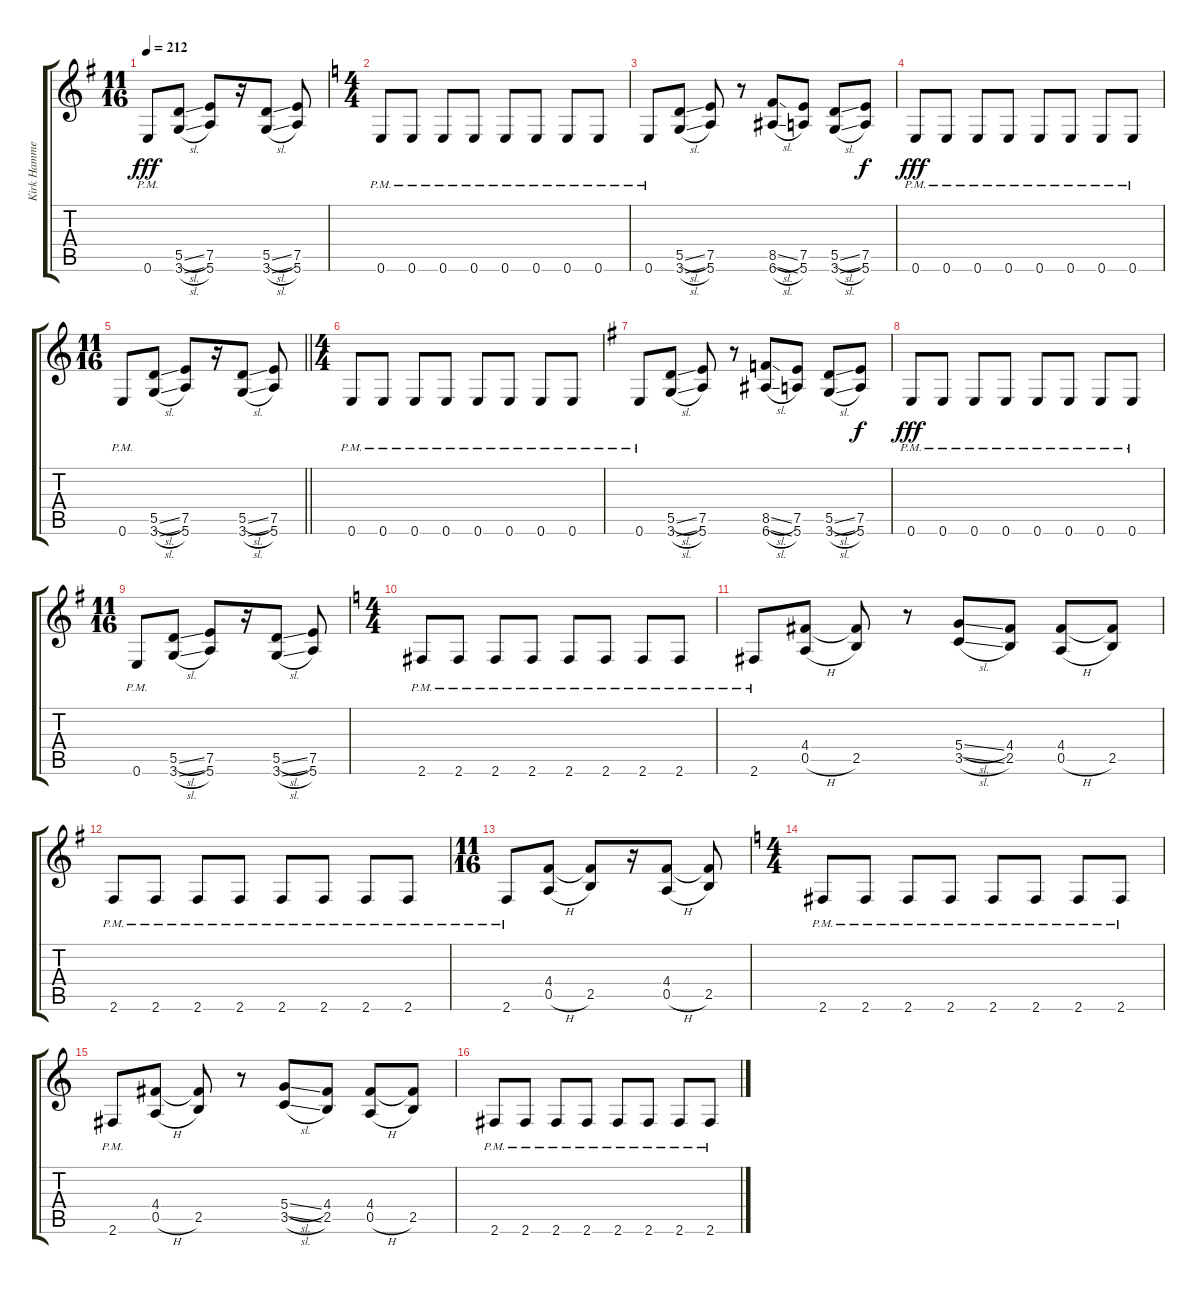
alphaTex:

\track ("Kirk Hammett" "Kirk Hamme") {instrument distortionguitar}
\staff {score tabs}
\tuning (E4 B3 G3 D3 A2 E2) {hide}
\ts (11 16)
\tempo 212
\clef g2
\ks g
0.6{pm}.8{dy fff} (5.5{sl} 3.6{sl}).8 (7.5 5.6).8 r.16 (5.5{sl} 3.6{sl}).8 (7.5 5.6).8 |
\ts (4 4)
\ks c
0.6{pm}.8 0.6{pm}.8 0.6{pm}.8 0.6{pm}.8 0.6{pm}.8 0.6{pm}.8 0.6{pm}.8 0.6{pm}.8 |
0.6{pm}.8 (5.5{sl} 3.6{sl}).8 (7.5 5.6).8 r.8 (8.5{sl} 6.6{sl}).8 (7.5 5.6).8 (5.5{sl} 3.6{sl}).8 (7.5 5.6).8{dy f} |
0.6{pm}.8{dy fff} 0.6{pm}.8 0.6{pm}.8 0.6{pm}.8 0.6{pm}.8 0.6{pm}.8 0.6{pm}.8 0.6{pm}.8 |
\ts (11 16)
\barLineRight lightlight
0.6{pm}.8 (5.5{sl} 3.6{sl}).8 (7.5 5.6).8 r.16 (5.5{sl} 3.6{sl}).8 (7.5 5.6).8 |
\ts (4 4)
0.6{pm}.8 0.6{pm}.8 0.6{pm}.8 0.6{pm}.8 0.6{pm}.8 0.6{pm}.8 0.6{pm}.8 0.6{pm}.8 |
\ks g
0.6{pm}.8 (5.5{sl} 3.6{sl}).8 (7.5 5.6).8 r.8 (8.5{sl} 6.6{sl}).8 (7.5 5.6).8 (5.5{sl} 3.6{sl}).8 (7.5 5.6).8{dy f} |
0.6{pm}.8{dy fff} 0.6{pm}.8 0.6{pm}.8 0.6{pm}.8 0.6{pm}.8 0.6{pm}.8 0.6{pm}.8 0.6{pm}.8 |
\ts (11 16)
0.6{pm}.8 (5.5{sl} 3.6{sl}).8 (7.5 5.6).8 r.16 (5.5{sl} 3.6{sl}).8 (7.5 5.6).8 |
\ts (4 4)
\ks c
2.6{pm}.8 2.6{pm}.8 2.6{pm}.8 2.6{pm}.8 2.6{pm}.8 2.6{pm}.8 2.6{pm}.8 2.6{pm}.8 |
2.6{pm}.8 (4.4 0.5{h}).8 (4.4{t} 2.5).8 r.8 (5.4{sl} 3.5{sl}).8 (4.4 2.5).8 (4.4 0.5{h}).8 (4.4{t} 2.5).8 |
\ks g
2.6{pm}.8 2.6{pm}.8 2.6{pm}.8 2.6{pm}.8 2.6{pm}.8 2.6{pm}.8 2.6{pm}.8 2.6{pm}.8 |
\ts (11 16)
2.6{pm}.8 (4.4 0.5{h}).8 (4.4{t} 2.5).8 r.16 (4.4 0.5{h}).8 (4.4{t} 2.5).8 |
\ts (4 4)
\ks c
2.6{pm}.8 2.6{pm}.8 2.6{pm}.8 2.6{pm}.8 2.6{pm}.8 2.6{pm}.8 2.6{pm}.8 2.6{pm}.8 |
2.6{pm}.8 (4.4 0.5{h}).8 (4.4{t} 2.5).8 r.8 (5.4{sl} 3.5{sl}).8 (4.4 2.5).8 (4.4 0.5{h}).8 (4.4{t} 2.5).8 |
2.6{pm}.8 2.6{pm}.8 2.6{pm}.8 2.6{pm}.8 2.6{pm}.8 2.6{pm}.8 2.6{pm}.8 2.6{pm}.8
